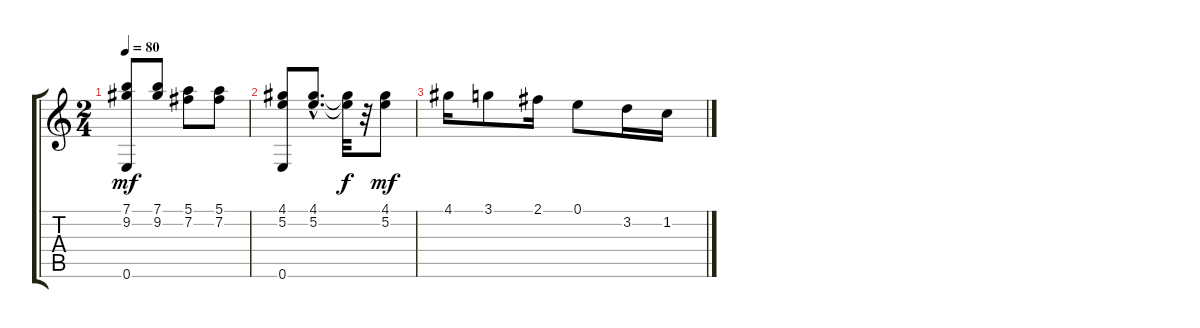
\track "" {instrument acousticguitarnylon}
\staff {score tabs}
\tuning (E4 B3 G3 D3 A2 E2) {hide}
\ts (2 4)
\tempo 80
\clef g2
\ks c
(7.1 9.2 0.6).8{dy mf} (7.1 9.2).8 (5.1 7.2).8 (5.1 7.2).8 |
(4.1 5.2 0.6).8 (4.1{hac} 5.2{hac}).8{d} (4.1{t} 5.2{t}).32{dy f} r.32 (4.1 5.2).8{dy mf} |
4.1.16 3.1.8 2.1.16 0.1.8 3.2.16 1.2.16
